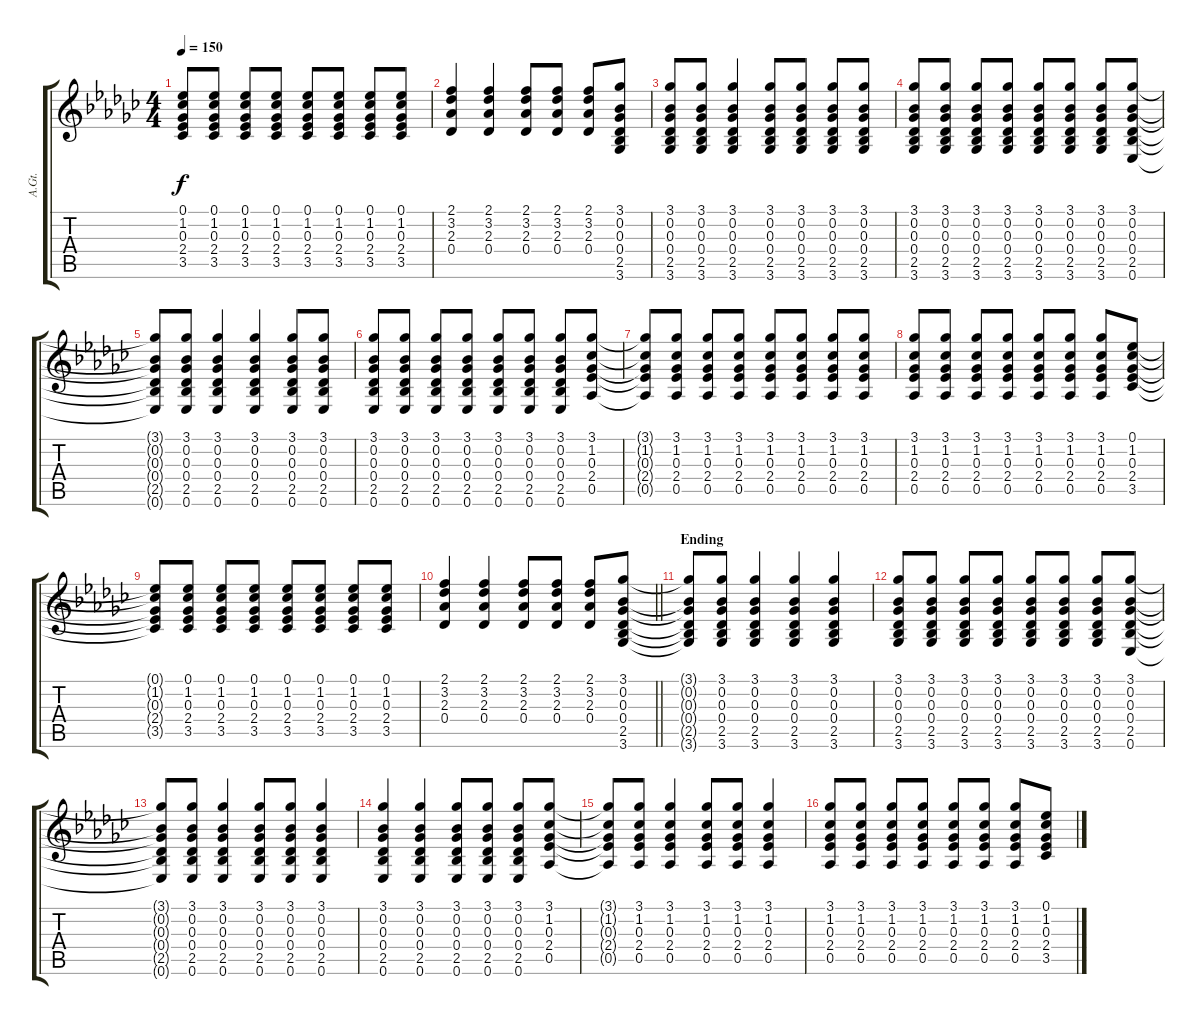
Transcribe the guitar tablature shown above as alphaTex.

\track ("A.Gt." "A.Gt.") {instrument acousticguitarsteel}
\staff {score tabs}
\tuning (Eb4 Bb3 Gb3 Db3 Ab2 Eb2) {hide}
\ts (4 4)
\tempo 150
\clef g2
\ks gb
(0.1{t} 1.2{t} 0.3{t} 2.4{t} 3.5{t}).8{dy f} (0.1 1.2 0.3 2.4 3.5).8 (0.1 1.2 0.3 2.4 3.5).8 (0.1 1.2 0.3 2.4 3.5).8 (0.1 1.2 0.3 2.4 3.5).8 (0.1 1.2 0.3 2.4 3.5).8 (0.1 1.2 0.3 2.4 3.5).8 (0.1 1.2 0.3 2.4 3.5).8 |
(2.1 3.2 2.3 0.4).4 (2.1 3.2 2.3 0.4).4 (2.1 3.2 2.3 0.4).8 (2.1 3.2 2.3 0.4).8 (2.1 3.2 2.3 0.4).8 (3.1 0.2 0.3 0.4 2.5 3.6).8 |
(3.1 0.2 0.3 0.4 2.5 3.6).8 (3.1 0.2 0.3 0.4 2.5 3.6).8 (3.1 0.2 0.3 0.4 2.5 3.6).4 (3.1 0.2 0.3 0.4 2.5 3.6).8 (3.1 0.2 0.3 0.4 2.5 3.6).8 (3.1 0.2 0.3 0.4 2.5 3.6).8 (3.1 0.2 0.3 0.4 2.5 3.6).8 |
(3.1 0.2 0.3 0.4 2.5 3.6).8 (3.1 0.2 0.3 0.4 2.5 3.6).8 (3.1 0.2 0.3 0.4 2.5 3.6).8 (3.1 0.2 0.3 0.4 2.5 3.6).8 (3.1 0.2 0.3 0.4 2.5 3.6).8 (3.1 0.2 0.3 0.4 2.5 3.6).8 (3.1 0.2 0.3 0.4 2.5 3.6).8 (3.1 0.2 0.3 0.4 2.5 0.6).8 |
(3.1{t} 0.2{t} 0.3{t} 0.4{t} 2.5{t} 0.6{t}).8 (3.1 0.2 0.3 0.4 2.5 0.6).8 (3.1 0.2 0.3 0.4 2.5 0.6).4 (3.1 0.2 0.3 0.4 2.5 0.6).4 (3.1 0.2 0.3 0.4 2.5 0.6).8 (3.1 0.2 0.3 0.4 2.5 0.6).8 |
(3.1 0.2 0.3 0.4 2.5 0.6).8 (3.1 0.2 0.3 0.4 2.5 0.6).8 (3.1 0.2 0.3 0.4 2.5 0.6).8 (3.1 0.2 0.3 0.4 2.5 0.6).8 (3.1 0.2 0.3 0.4 2.5 0.6).8 (3.1 0.2 0.3 0.4 2.5 0.6).8 (3.1 0.2 0.3 0.4 2.5 0.6).8 (3.1 1.2 0.3 2.4 0.5).8 |
(3.1{t} 1.2{t} 0.3{t} 2.4{t} 0.5{t}).8 (3.1 1.2 0.3 2.4 0.5).8 (3.1 1.2 0.3 2.4 0.5).8 (3.1 1.2 0.3 2.4 0.5).8 (3.1 1.2 0.3 2.4 0.5).8 (3.1 1.2 0.3 2.4 0.5).8 (3.1 1.2 0.3 2.4 0.5).8 (3.1 1.2 0.3 2.4 0.5).8 |
(3.1 1.2 0.3 2.4 0.5).8 (3.1 1.2 0.3 2.4 0.5).8 (3.1 1.2 0.3 2.4 0.5).8 (3.1 1.2 0.3 2.4 0.5).8 (3.1 1.2 0.3 2.4 0.5).8 (3.1 1.2 0.3 2.4 0.5).8 (3.1 1.2 0.3 2.4 0.5).8 (0.1 1.2 0.3 2.4 3.5).8 |
(0.1{t} 1.2{t} 0.3{t} 2.4{t} 3.5{t}).8 (0.1 1.2 0.3 2.4 3.5).8 (0.1 1.2 0.3 2.4 3.5).8 (0.1 1.2 0.3 2.4 3.5).8 (0.1 1.2 0.3 2.4 3.5).8 (0.1 1.2 0.3 2.4 3.5).8 (0.1 1.2 0.3 2.4 3.5).8 (0.1 1.2 0.3 2.4 3.5).8 |
\barLineRight lightlight
(2.1 3.2 2.3 0.4).4 (2.1 3.2 2.3 0.4).4 (2.1 3.2 2.3 0.4).8 (2.1 3.2 2.3 0.4).8 (2.1 3.2 2.3 0.4).8 (3.1 0.2 0.3 0.4 2.5 3.6).8 |
\section ("" "Ending")
(3.1{t} 0.2{t} 0.3{t} 0.4{t} 2.5{t} 3.6{t}).8 (3.1 0.2 0.3 0.4 2.5 3.6).8 (3.1 0.2 0.3 0.4 2.5 3.6).4 (3.1 0.2 0.3 0.4 2.5 3.6).4 (3.1 0.2 0.3 0.4 2.5 3.6).4 |
(3.1 0.2 0.3 0.4 2.5 3.6).8 (3.1 0.2 0.3 0.4 2.5 3.6).8 (3.1 0.2 0.3 0.4 2.5 3.6).8 (3.1 0.2 0.3 0.4 2.5 3.6).8 (3.1 0.2 0.3 0.4 2.5 3.6).8 (3.1 0.2 0.3 0.4 2.5 3.6).8 (3.1 0.2 0.3 0.4 2.5 3.6).8 (3.1 0.2 0.3 0.4 2.5 0.6).8 |
(3.1{t} 0.2{t} 0.3{t} 0.4{t} 2.5{t} 0.6{t}).8 (3.1 0.2 0.3 0.4 2.5 0.6).8 (3.1 0.2 0.3 0.4 2.5 0.6).4 (3.1 0.2 0.3 0.4 2.5 0.6).8 (3.1 0.2 0.3 0.4 2.5 0.6).8 (3.1 0.2 0.3 0.4 2.5 0.6).4 |
(3.1 0.2 0.3 0.4 2.5 0.6).4 (3.1 0.2 0.3 0.4 2.5 0.6).4 (3.1 0.2 0.3 0.4 2.5 0.6).8 (3.1 0.2 0.3 0.4 2.5 0.6).8 (3.1 0.2 0.3 0.4 2.5 0.6).8 (3.1 1.2 0.3 2.4 0.5).8 |
(3.1{t} 1.2{t} 0.3{t} 2.4{t} 0.5{t}).8 (3.1 1.2 0.3 2.4 0.5).8 (3.1 1.2 0.3 2.4 0.5).4 (3.1 1.2 0.3 2.4 0.5).8 (3.1 1.2 0.3 2.4 0.5).8 (3.1 1.2 0.3 2.4 0.5).4 |
(3.1 1.2 0.3 2.4 0.5).8 (3.1 1.2 0.3 2.4 0.5).8 (3.1 1.2 0.3 2.4 0.5).8 (3.1 1.2 0.3 2.4 0.5).8 (3.1 1.2 0.3 2.4 0.5).8 (3.1 1.2 0.3 2.4 0.5).8 (3.1 1.2 0.3 2.4 0.5).8 (0.1 1.2 0.3 2.4 3.5).8
